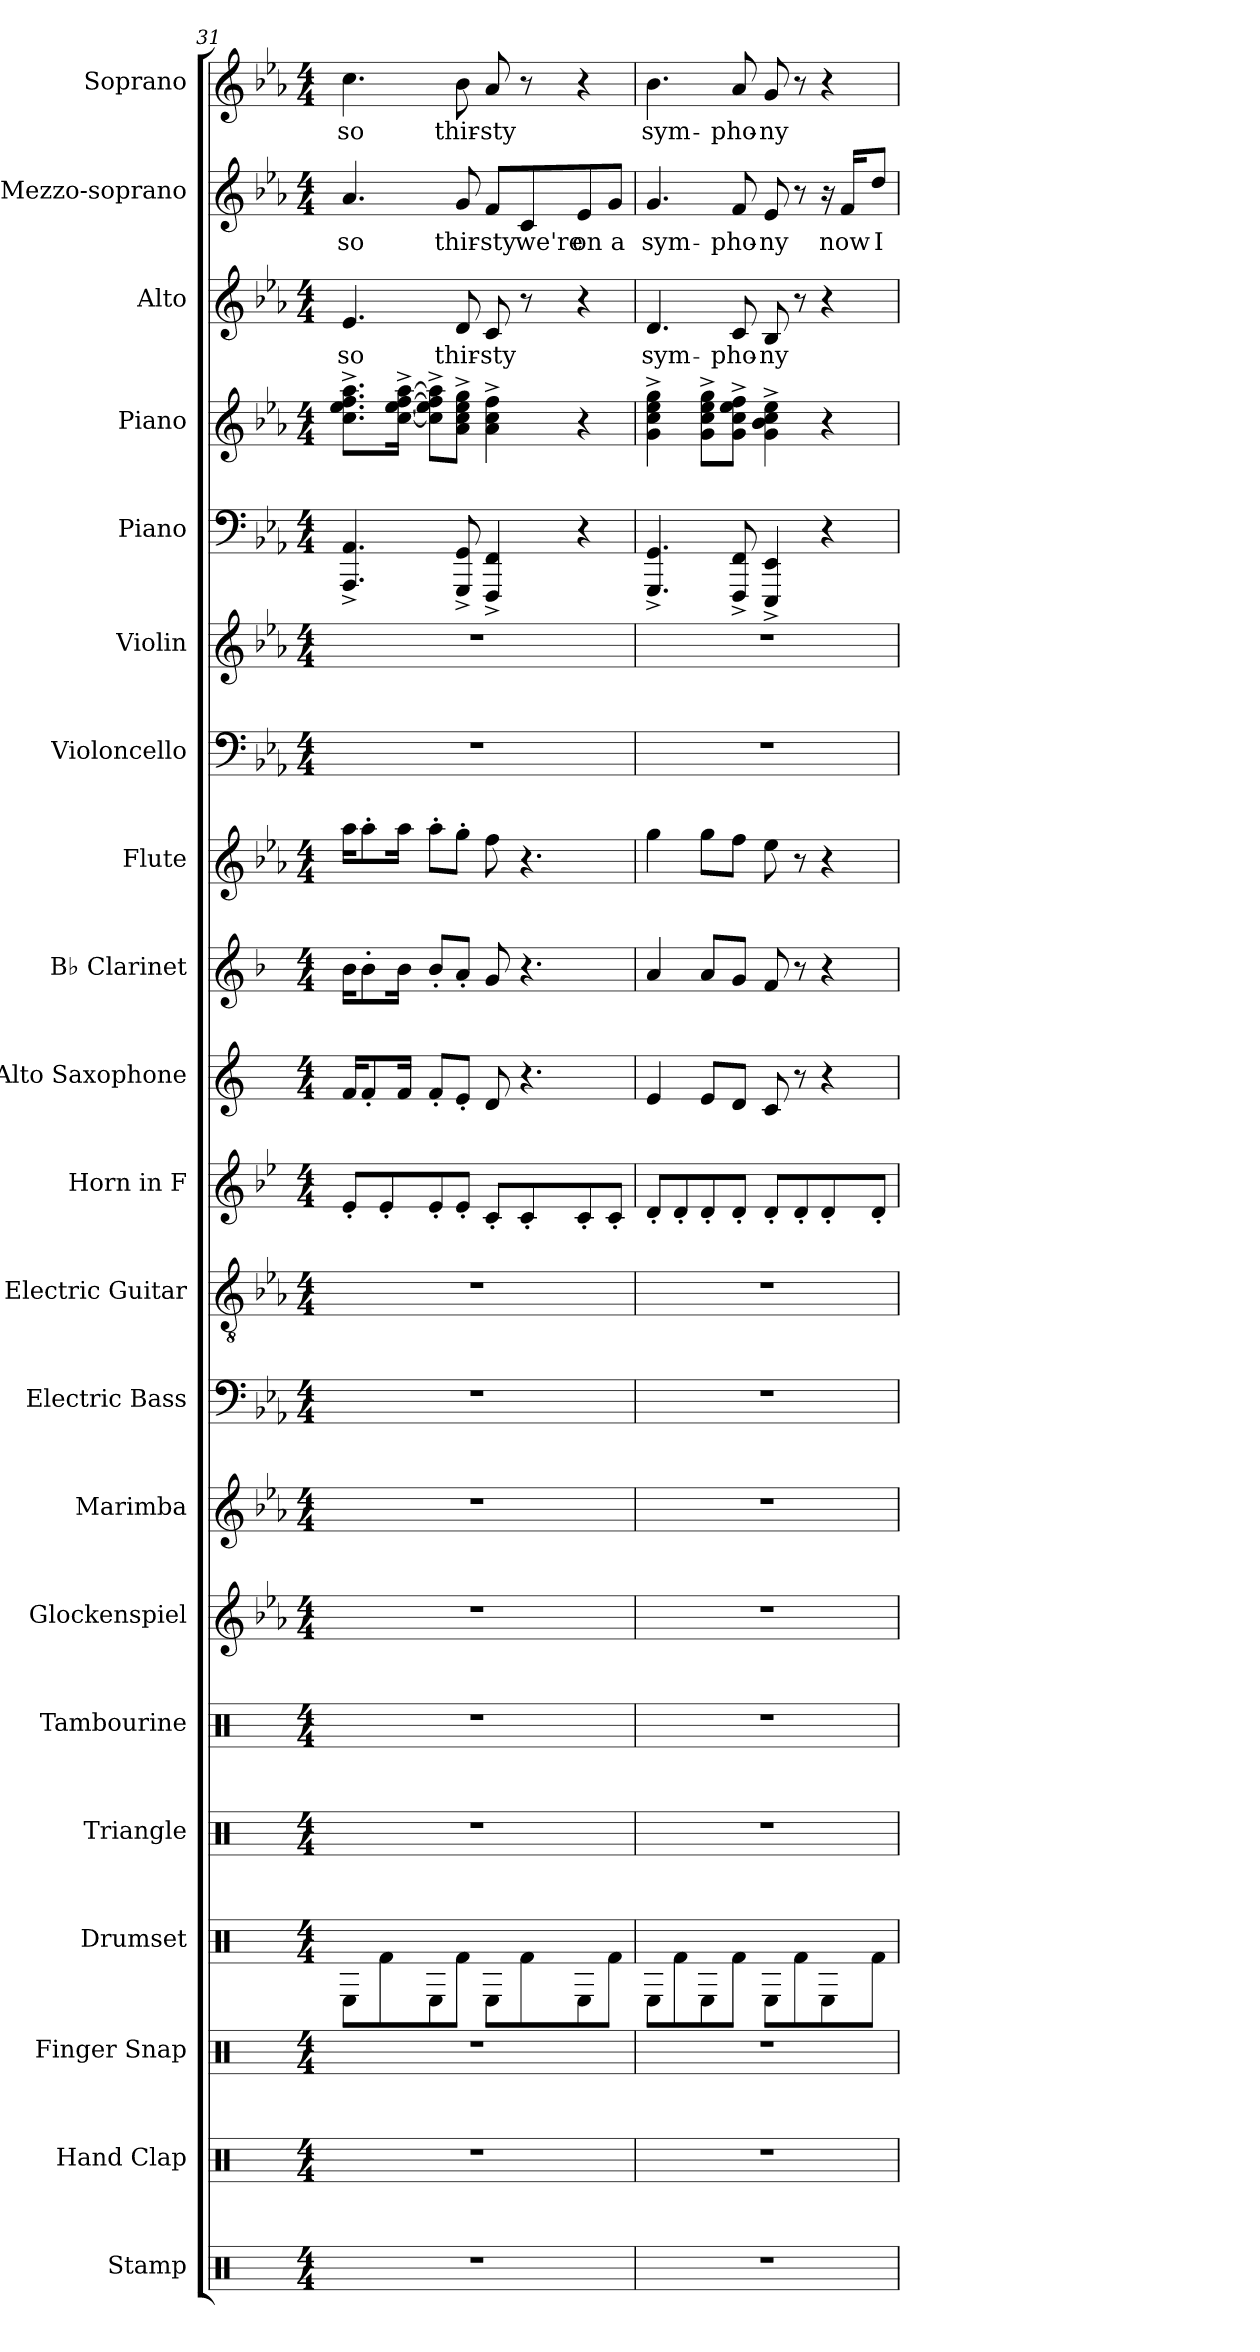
**kern	**kern	**kern	**kern	**kern	**kern	**kern	**kern	**kern	**kern	**kern	**kern	**kern	**kern	**kern	**kern	**kern	**kern	**kern	**text	**kern	**text	**kern	**text
*part21	*part20	*part19	*part18	*part17	*part16	*part15	*part14	*part13	*part12	*part11	*part10	*part9	*part8	*part7	*part6	*part5	*part4	*part3	*part3	*part2	*part2	*part1	*part1
*staff21	*staff20	*staff19	*staff18	*staff17	*staff16	*staff15	*staff14	*staff13	*staff12	*staff11	*staff10	*staff9	*staff8	*staff7	*staff6	*staff5	*staff4	*staff3	*staff3	*staff2	*staff2	*staff1	*staff1
*I"Stamp	*I"Hand Clap	*I"Finger Snap	*I"Drumset	*I"Triangle	*I"Tambourine	*I"Glockenspiel	*I"Marimba	*I"Electric Bass	*I"Electric Guitar	*I"Horn in F	*I"Alto Saxophone	*I"B♭ Clarinet	*I"Flute	*I"Violoncello	*I"Violin	*I"Piano	*I"Piano	*I"Alto	*	*I"Mezzo-soprano	*	*I"Soprano	*
*I'Sta.	*I'Hd. Clp.	*I'Fi. Sna.	*I'D. Set	*I'Trgl.	*I'Tamb.	*I'Glock.	*I'Mrm.	*I'El. B.	*I'El. Guit.	*	*I'A. Sax.	*I'B♭ Cl.	*I'Fl.	*I'Vc.	*I'Vln.	*I'Pno.	*I'Pno.	*I'A.	*	*I'Mzs.	*	*I'S.	*
!!LO:PB:g=z
*clefX	*clefX	*clefX	*clefX	*clefX	*clefX	*clefG2	*clefG2	*clefF4	*clefGv2	*clefG2	*clefG2	*clefG2	*clefG2	*clefF4	*clefG2	*clefF4	*clefG2	*clefG2	*	*clefG2	*	*clefG2	*
*	*	*	*	*	*	*ITrd-14c-24	*	*ITrd7c12	*	*ITrd4c7	*ITrd5c9	*ITrd1c2	*	*	*	*	*	*	*	*	*	*	*
*k[]	*k[]	*k[]	*k[]	*k[]	*k[]	*k[b-e-a-]	*k[b-e-a-]	*k[b-e-a-]	*k[b-e-a-]	*k[b-e-a-]	*k[b-e-a-]	*k[b-e-a-]	*k[b-e-a-]	*k[b-e-a-]	*k[b-e-a-]	*k[b-e-a-]	*k[b-e-a-]	*k[b-e-a-]	*	*k[b-e-a-]	*	*k[b-e-a-]	*
*M4/4	*M4/4	*M4/4	*M4/4	*M4/4	*M4/4	*M4/4	*M4/4	*M4/4	*M4/4	*M4/4	*M4/4	*M4/4	*M4/4	*M4/4	*M4/4	*M4/4	*M4/4	*M4/4	*	*M4/4	*	*M4/4	*
=31	=31	=31	=31	=31	=31	=31	=31	=31	=31	=31	=31	=31	=31	=31	=31	=31	=31	=31	=31	=31	=31	=31	=31
!	!	!	!	!	!	!	!	!	!	!	!	!	!	!	!	!	!	!	!LO:LY:b	!	!LO:LY:b	!	!LO:LY:b
1r	1r	1r	8RE\L	1r	1r	1r	1r	1r	1r	8A-'/L	16A-/KL	16a-\KL	16aa-\KL	1r	1r	4.AAA-/^ 4.AA-/^	8.cc\^ 8.ee-\^ 8.ff\^ 8.aa-\^L	4.e-/	so	4.a-/	so	4.cc\	so
.	.	.	.	.	.	.	.	.	.	.	8A-'/	8a-'\	8aa-'\	.	.	.	.	.	.	.	.	.	.
.	.	.	8Rf\	.	.	.	.	.	.	8A-'/	.	.	.	.	.	.	.	.	.	.	.	.	.
.	.	.	.	.	.	.	.	.	.	.	16A-/Jk	16a-\Jk	16aa-\Jk	.	.	.	[16cc\^ [16ee-\^ [16ff\^ [16aa-\^Jk	.	.	.	.	.	.
.	.	.	8RE\	.	.	.	.	.	.	8A-'/	8A-'/L	8a-'/L	8aa-'\L	.	.	.	8cc\]^ 8ee-\]^ 8ff\]^ 8aa-\]^L	.	.	.	.	.	.
!	!	!	!	!	!	!	!	!	!	!	!	!	!	!	!	!	!	!	!LO:LY:b	!	!LO:LY:b	!	!LO:LY:b
.	.	.	8Rf\J	.	.	.	.	.	.	8A-'/J	8G'/J	8g'/J	8gg'\J	.	.	8GGG/^ 8GG/^	8a-\^ 8cc\^ 8ee-\^ 8gg\^J	8d/	thir-	8g/	thir-	8b-\	thir-
!	!	!	!	!	!	!	!	!	!	!	!	!	!	!	!	!	!	!	!LO:LY:b	!	!LO:LY:b	!	!LO:LY:b
.	.	.	8RE\L	.	.	.	.	.	.	8F'/L	8F/	8f/	8ff\	.	.	4FFF/^ 4FF/^	4a-\^ 4cc\^ 4ff\^	8c/	-sty	8f/L	-sty	8a-/	-sty
!	!	!	!	!	!	!	!	!	!	!	!	!	!	!	!	!	!	!	!	!	!LO:LY:b	!	!
.	.	.	8Rf\	.	.	.	.	.	.	8F'/	4.r	4.r	4.r	.	.	.	.	8r	.	8c/	we're	8r	.
!	!	!	!	!	!	!	!	!	!	!	!	!	!	!	!	!	!	!	!	!	!LO:LY:b	!	!
.	.	.	8RE\	.	.	.	.	.	.	8F'/	.	.	.	.	.	4r	4r	4r	.	8e-/	on	4r	.
!	!	!	!	!	!	!	!	!	!	!	!	!	!	!	!	!	!	!	!	!	!LO:LY:b	!	!
.	.	.	8Rf\J	.	.	.	.	.	.	8F'/J	.	.	.	.	.	.	.	.	.	8g/J	a	.	.
=32	=32	=32	=32	=32	=32	=32	=32	=32	=32	=32	=32	=32	=32	=32	=32	=32	=32	=32	=32	=32	=32	=32	=32
!	!	!	!	!	!	!	!	!	!	!	!	!	!	!	!	!	!	!	!LO:LY:b	!	!LO:LY:b	!	!LO:LY:b
1r	1r	1r	8RE\L	1r	1r	1r	1r	1r	1r	8G'/L	4G/	4g/	4gg\	1r	1r	4.GGG/^ 4.GG/^	4g\^ 4cc\^ 4ee-\^ 4gg\^	4.d/	sym-	4.g/	sym-	4.b-\	sym-
.	.	.	8Rf\	.	.	.	.	.	.	8G'/	.	.	.	.	.	.	.	.	.	.	.	.	.
.	.	.	8RE\	.	.	.	.	.	.	8G'/	8G/L	8g/L	8gg\L	.	.	.	8g\^ 8cc\^ 8ee-\^ 8gg\^L	.	.	.	.	.	.
!	!	!	!	!	!	!	!	!	!	!	!	!	!	!	!	!	!	!	!LO:LY:b	!	!LO:LY:b	!	!LO:LY:b
.	.	.	8Rf\J	.	.	.	.	.	.	8G'/J	8F/J	8f/J	8ff\J	.	.	8FFF/^ 8FF/^	8g\^ 8cc\^ 8ee-\^ 8ff\^J	8c/	-pho-	8f/	-pho-	8a-/	pho-
!	!	!	!	!	!	!	!	!	!	!	!	!	!	!	!	!	!	!	!LO:LY:b	!	!LO:LY:b	!	!LO:LY:b
.	.	.	8RE\L	.	.	.	.	.	.	8G'/L	8E-/	8e-/	8ee-\	.	.	4EEE-/^ 4EE-/^	4g\^ 4b-\^ 4cc\^ 4ee-\^	8B-/	-ny	8e-/	-ny	8g/	-ny
.	.	.	8Rf\	.	.	.	.	.	.	8G'/	8r	8r	8r	.	.	.	.	8r	.	8r	.	8r	.
.	.	.	8RE\	.	.	.	.	.	.	8G'/	4r	4r	4r	.	.	4r	4r	4r	.	16r	.	4r	.
!	!	!	!	!	!	!	!	!	!	!	!	!	!	!	!	!	!	!	!	!	!LO:LY:b	!	!
.	.	.	.	.	.	.	.	.	.	.	.	.	.	.	.	.	.	.	.	16f/KL	now	.	.
!	!	!	!	!	!	!	!	!	!	!	!	!	!	!	!	!	!	!	!	!	!LO:LY:b	!	!
.	.	.	8Rf\J	.	.	.	.	.	.	8G'/J	.	.	.	.	.	.	.	.	.	8dd/J	I	.	.
=	=	=	=	=	=	=	=	=	=	=	=	=	=	=	=	=	=	=	=	=	=	=	=
*-	*-	*-	*-	*-	*-	*-	*-	*-	*-	*-	*-	*-	*-	*-	*-	*-	*-	*-	*-	*-	*-	*-	*-
